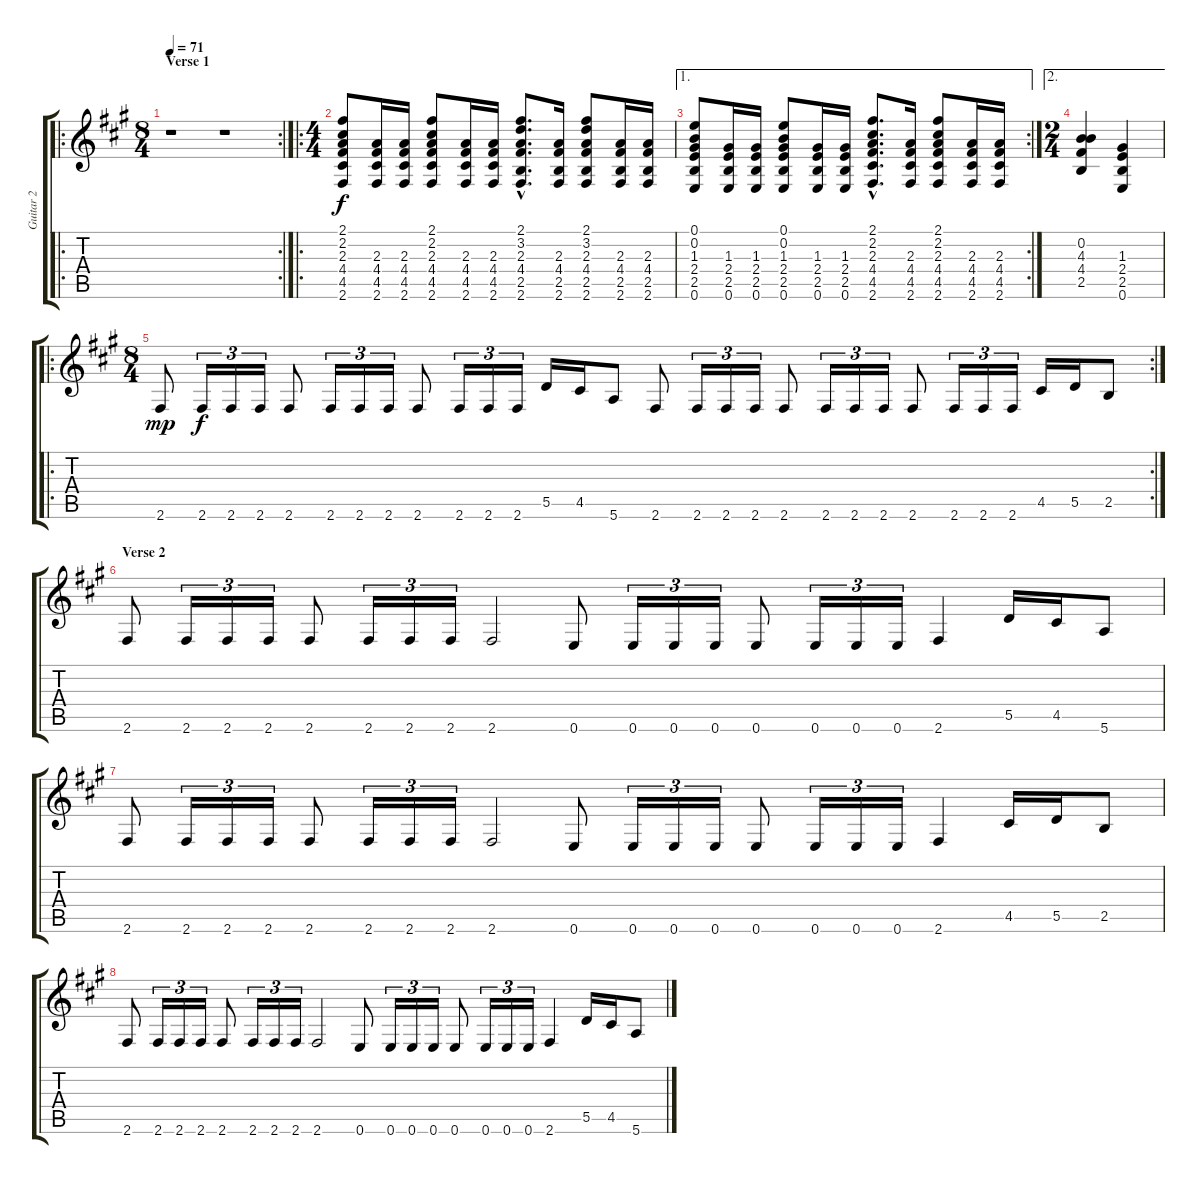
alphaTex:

\track ("Guitar 2" "Guitar 2") {instrument acousticguitarsteel}
\staff {score tabs}
\tuning (E4 B3 G3 D3 A2 E2) {hide}
\ro
\rc 2
\ts (8 4)
\section ("" "Verse 1")
\tempo 71
\clef g2
\ks a
r.1{dy f instrument acousticguitarsteel} r.1 |
\ro
\ts (4 4)
(2.1 2.2 2.3 4.4 4.5 2.6).8 (2.3 4.4 4.5 2.6).16 (2.3 4.4 4.5 2.6).16 (2.1 2.2 2.3 4.4 4.5 2.6).8 (2.3 4.4 4.5 2.6).16 (2.3 4.4 4.5 2.6).16 (2.1{hac} 3.2{hac} 2.3{hac} 4.4{hac} 2.5{hac} 2.6{hac}).8{d} (2.3 4.4 2.5 2.6).16 (2.1 3.2 2.3 4.4 2.5 2.6).8 (2.3 4.4 2.5 2.6).16 (2.3 4.4 2.5 2.6).16 |
\ae 1
\rc 2
(0.1 0.2 1.3 2.4 2.5 0.6).8 (1.3 2.4 2.5 0.6).16 (1.3 2.4 2.5 0.6).16 (0.1 0.2 1.3 2.4 2.5 0.6).8 (1.3 2.4 2.5 0.6).16 (1.3 2.4 2.5 0.6).16 (2.1{hac} 2.2{hac} 2.3{hac} 4.4{hac} 4.5{hac} 2.6{hac}).8{d} (2.3 4.4 4.5 2.6).16 (2.1 2.2 2.3 4.4 4.5 2.6).8 (2.3 4.4 4.5 2.6).16 (2.3 4.4 4.5 2.6).16 |
\ae 2
\ts (2 4)
(0.2 4.3 4.4 2.5).4 (1.3 2.4 2.5 0.6).4 |
\ro
\rc 2
\ts (8 4)
2.6.8{dy mp} 2.6.16{tu (3 2) dy f} 2.6.16{tu (3 2)} 2.6.16{tu (3 2)} 2.6.8 2.6.16{tu (3 2)} 2.6.16{tu (3 2)} 2.6.16{tu (3 2)} 2.6.8 2.6.16{tu (3 2)} 2.6.16{tu (3 2)} 2.6.16{tu (3 2)} 5.5.16 4.5.16 5.6.8 2.6.8 2.6.16{tu (3 2)} 2.6.16{tu (3 2)} 2.6.16{tu (3 2)} 2.6.8 2.6.16{tu (3 2)} 2.6.16{tu (3 2)} 2.6.16{tu (3 2)} 2.6.8 2.6.16{tu (3 2)} 2.6.16{tu (3 2)} 2.6.16{tu (3 2)} 4.5.16 5.5.16 2.5.8 |
\section ("" "Verse 2")
2.6.8 2.6.16{tu (3 2)} 2.6.16{tu (3 2)} 2.6.16{tu (3 2)} 2.6.8 2.6.16{tu (3 2)} 2.6.16{tu (3 2)} 2.6.16{tu (3 2)} 2.6.2 0.6.8 0.6.16{tu (3 2)} 0.6.16{tu (3 2)} 0.6.16{tu (3 2)} 0.6.8 0.6.16{tu (3 2)} 0.6.16{tu (3 2)} 0.6.16{tu (3 2)} 2.6.4 5.5.16 4.5.16 5.6.8 |
2.6.8 2.6.16{tu (3 2)} 2.6.16{tu (3 2)} 2.6.16{tu (3 2)} 2.6.8 2.6.16{tu (3 2)} 2.6.16{tu (3 2)} 2.6.16{tu (3 2)} 2.6.2 0.6.8 0.6.16{tu (3 2)} 0.6.16{tu (3 2)} 0.6.16{tu (3 2)} 0.6.8 0.6.16{tu (3 2)} 0.6.16{tu (3 2)} 0.6.16{tu (3 2)} 2.6.4 4.5.16 5.5.16 2.5.8 |
2.6.8 2.6.16{tu (3 2)} 2.6.16{tu (3 2)} 2.6.16{tu (3 2)} 2.6.8 2.6.16{tu (3 2)} 2.6.16{tu (3 2)} 2.6.16{tu (3 2)} 2.6.2 0.6.8 0.6.16{tu (3 2)} 0.6.16{tu (3 2)} 0.6.16{tu (3 2)} 0.6.8 0.6.16{tu (3 2)} 0.6.16{tu (3 2)} 0.6.16{tu (3 2)} 2.6.4 5.5.16 4.5.16 5.6.8
